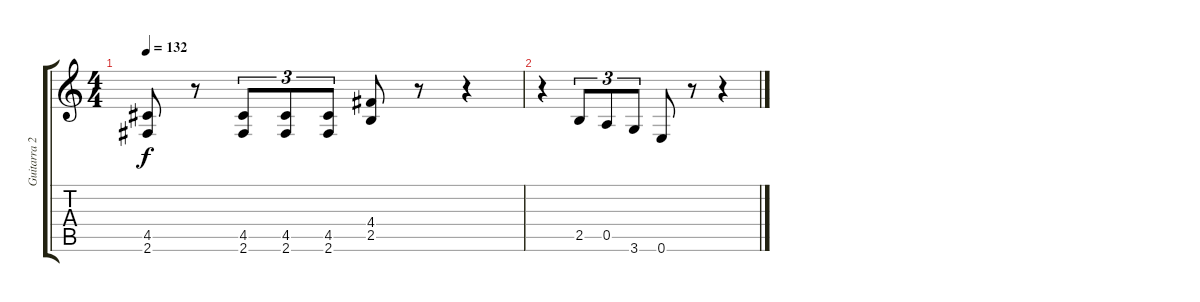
\track ("Guitarra 2" "Guitarra 2") {instrument distortionguitar}
\staff {score tabs}
\tuning (E4 B3 G3 D3 A2 E2) {hide}
\ts (4 4)
\tempo 132
\clef g2
\ks c
(4.5 2.6).8{dy f} r.8 (4.5 2.6).8{tu (3 2)} (4.5 2.6).8{tu (3 2)} (4.5 2.6).8{tu (3 2)} (4.4 2.5).8 r.8 r.4 |
r.4 2.5.8{tu (3 2)} 0.5.8{tu (3 2)} 3.6.8{tu (3 2)} 0.6.8 r.8 r.4
